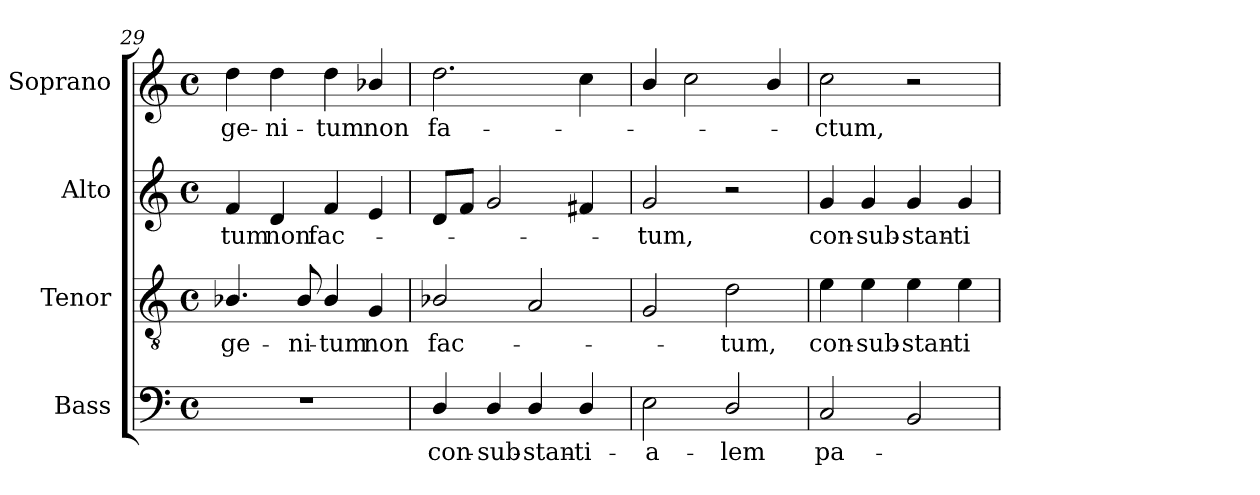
**kern	**text	**kern	**text	**kern	**text	**kern	**text
*part4	*part4	*part3	*part3	*part2	*part2	*part1	*part1
*staff4	*staff4	*staff3	*staff3	*staff2	*staff2	*staff1	*staff1
*I"Bass	*	*I"Tenor	*	*I"Alto	*	*I"Soprano	*
*I'B.	*	*I'T.	*	*I'A.	*	*I'S.	*
*clefF4	*	*clefGv2	*	*clefG2	*	*clefG2	*
*	*	*ITrd7c12	*	*	*	*	*
*k[]	*	*k[]	*	*k[]	*	*k[]	*
*C:	*	*C:	*	*C:	*	*C:	*
*M4/4	*	*M4/4	*	*M4/4	*	*M4/4	*
*met(c)	*	*met(c)	*	*met(c)	*	*met(c)	*
=29	=29	=29	=29	=29	=29	=29	=29
!	!	!	!LO:LY:b:color=#000000	!	!	!	!
!	!	!	!	!	!LO:LY:b:color=#000000	!	!
!	!	!	!	!	!	!	!LO:LY:b:color=#000000
1r	.	4.BB-Xi/	ge-	4fi/	-tum	4ddi\	ge-
!	!	!	!	!	!LO:LY:b:color=#000000	!	!
!	!	!	!	!	!	!	!LO:LY:b:color=#000000
.	.	.	.	4di/	non	4ddi\	-ni-
!	!	!	!LO:LY:b:color=#000000	!	!	!	!
.	.	8BB-i/	-ni-	.	.	.	.
!	!	!	!LO:LY:b:color=#000000	!	!	!	!
!	!	!	!	!	!LO:LY:b:color=#000000	!	!
!	!	!	!	!	!	!	!LO:LY:b:color=#000000
.	.	4BB-i/	-tum	4fi/	fac-	4ddi\	-tum
!	!	!	!LO:LY:b:color=#000000	!	!	!	!
!	!	!	!	!	!	!	!LO:LY:b:color=#000000
.	.	4GGi/	non	4ei/	.	4b-i/	non
=30	=30	=30	=30	=30	=30	=30	=30
!	!LO:LY:b:color=#000000	!	!	!	!	!	!
!	!	!	!LO:LY:b:color=#000000	!	!	!	!
!	!	!	!	!	!	!	!LO:LY:b:color=#000000
4Di/	con-	2BB-Xi/	fac-	8di/L	.	2.ddi\	fa-
.	.	.	.	8fi/J	.	.	.
!	!LO:LY:b:color=#000000	!	!	!	!	!	!
4Di/	-sub-	.	.	2gi/	.	.	.
!	!LO:LY:b:color=#000000	!	!	!	!	!	!
4Di/	-stan-	2AAi/	.	.	.	.	.
!	!LO:LY:b:color=#000000	!	!	!	!	!	!
4Di/	-ti-	.	.	4f#Xi/	.	4cci\	.
!!LO:LB:g=z
=31	=31	=31	=31	=31	=31	=31	=31
!	!LO:LY:b:color=#000000	!	!	!	!	!	!
!	!	!	!	!	!LO:LY:b:color=#000000	!	!
2Ei\	-a-	2GGi/	.	2gi/	-tum,	4bi/	.
.	.	.	.	.	.	2cci\	.
!	!LO:LY:b:color=#000000	!	!	!	!	!	!
!	!	!	!LO:LY:b:color=#000000	!	!	!	!
2Di/	-lem	2Di\	-tum,	2r	.	.	.
.	.	.	.	.	.	4bi/	.
=32	=32	=32	=32	=32	=32	=32	=32
!	!LO:LY:b:color=#000000	!	!	!	!	!	!
!	!	!	!LO:LY:b:color=#000000	!	!	!	!
!	!	!	!	!	!LO:LY:b:color=#000000	!	!
!	!	!	!	!	!	!	!LO:LY:b:color=#000000
2Ci/	pa-	4Ei\	con-	4gi/	con-	2cci\	-ctum,
!	!	!	!LO:LY:b:color=#000000	!	!	!	!
!	!	!	!	!	!LO:LY:b:color=#000000	!	!
.	.	4Ei\	-sub-	4gi/	-sub-	.	.
!	!	!	!LO:LY:b:color=#000000	!	!	!	!
!	!	!	!	!	!LO:LY:b:color=#000000	!	!
2BBi/	.	4Ei\	-stan-	4gi/	-stan-	2r	.
!	!	!	!LO:LY:b:color=#000000	!	!	!	!
!	!	!	!	!	!LO:LY:b:color=#000000	!	!
.	.	4Ei\	-ti	4gi/	-ti-	.	.
=	=	=	=	=	=	=	=
*-	*-	*-	*-	*-	*-	*-	*-
